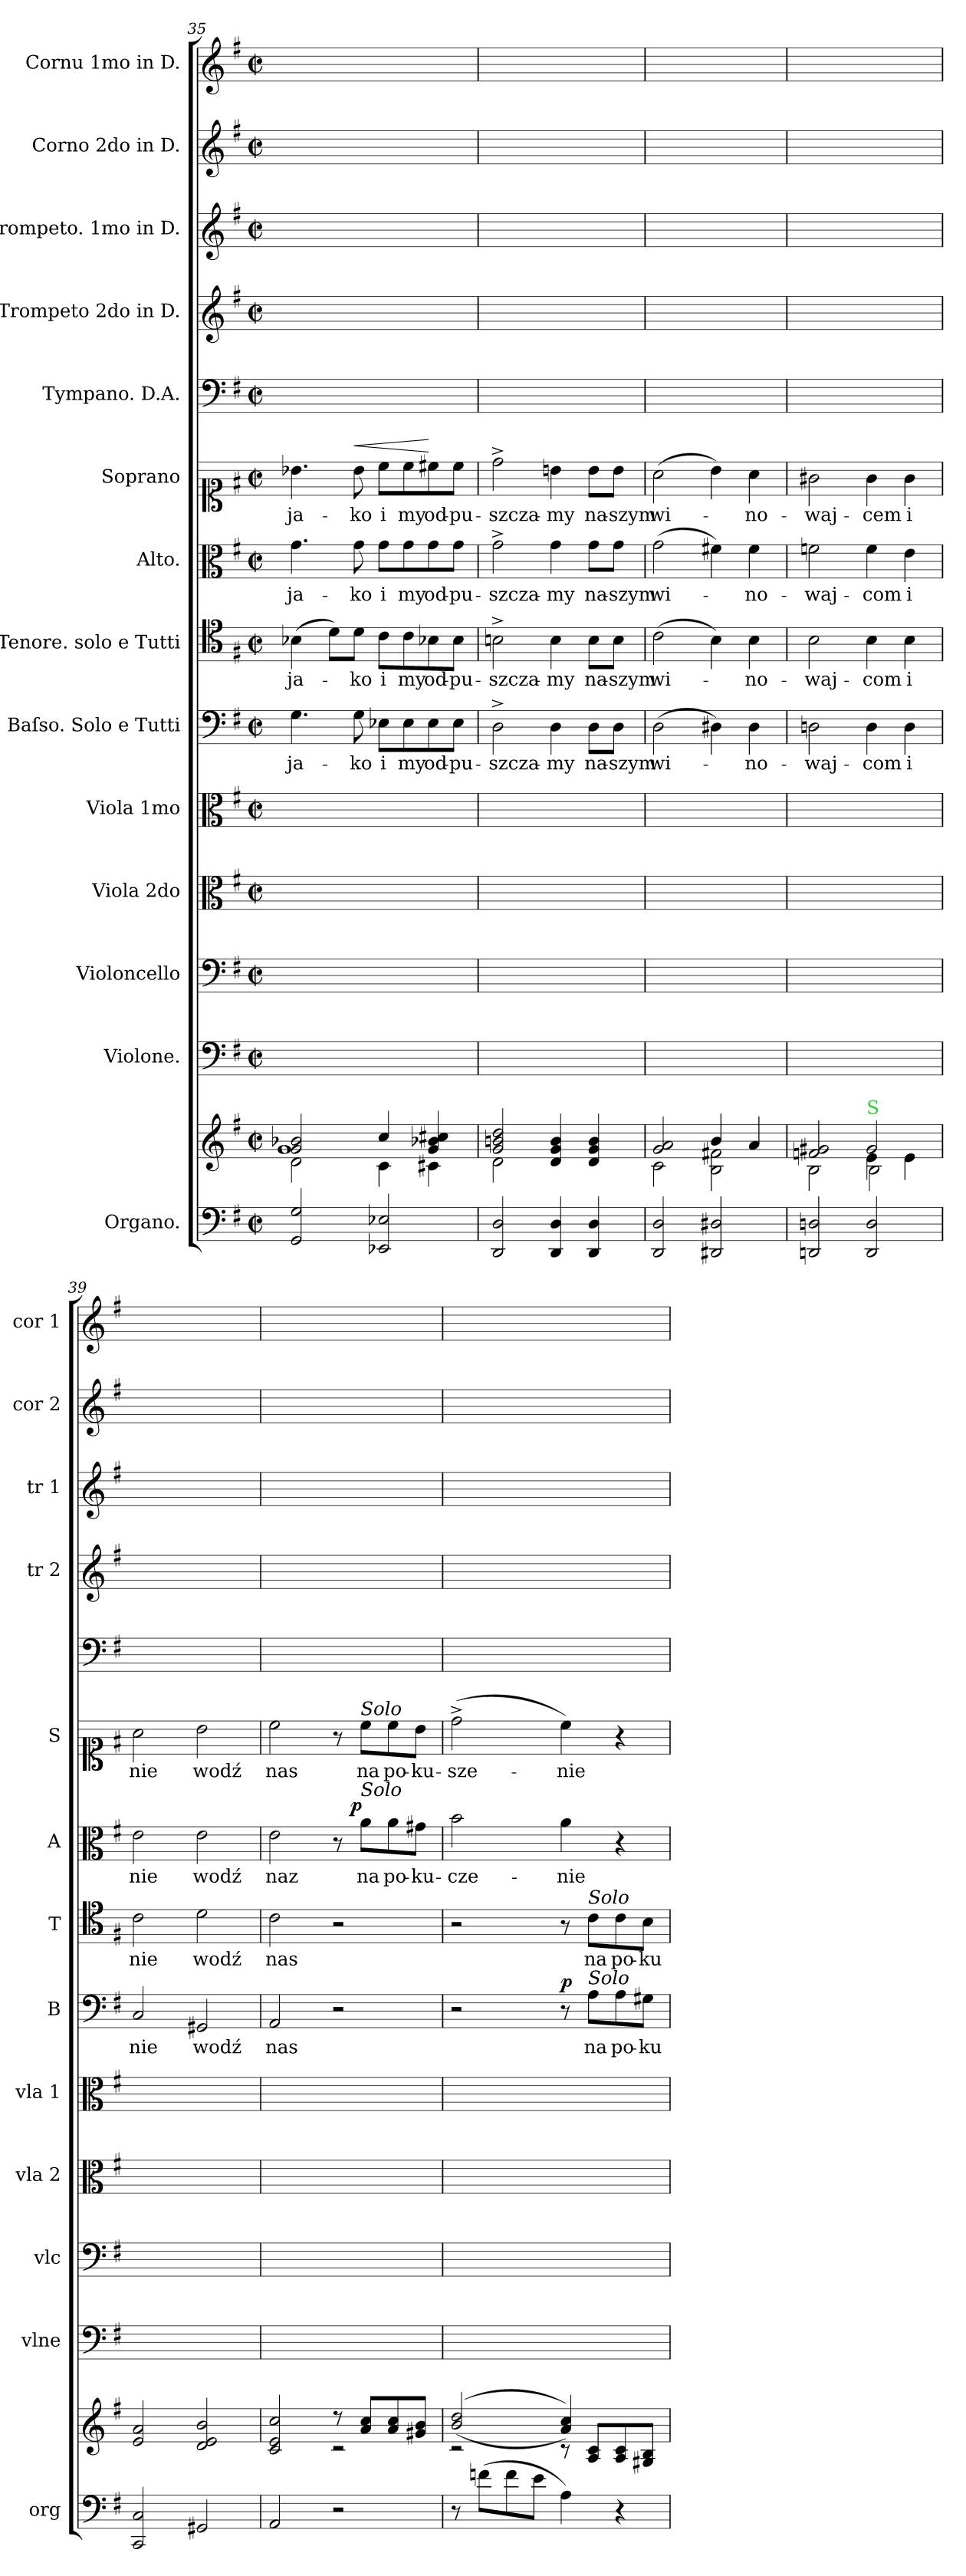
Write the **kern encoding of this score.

**kern	**kern	**kern	**kern	**kern	**kern	**kern	**text	**dynam	**kern	**text	**kern	**text	**dynam	**kern	**text	**dynam	**kern	**kern	**kern	**kern	**kern
*part14	*part14	*part13	*part12	*part11	*part10	*part9	*part9	*part9	*part8	*part8	*part7	*part7	*part7	*part6	*part6	*part6	*part5	*part4	*part3	*part2	*part1
*staff15	*staff14	*staff13	*staff12	*staff11	*staff10	*staff9	*staff9	*staff9	*staff8	*staff8	*staff7	*staff7	*staff7	*staff6	*staff6	*staff6	*staff5	*staff4	*staff3	*staff2	*staff1
*I"Organo.	*	*I"Violone.	*I"Violoncello	*I"Viola 2do	*I"Viola 1mo	*I"Baſso. Solo e Tutti	*	*	*I"Tenore. solo e Tutti	*	*I"Alto.	*	*	*I"Soprano	*	*	*I"Tympano. D.A.	*I"Trompeto 2do in D.	*I"Trompeto. 1mo in D.	*I"Corno 2do in D.	*I"Cornu 1mo in D.
*I'org	*	*I'vlne	*I'vlc	*I'vla 2	*I'vla 1	*I'B	*	*	*I'T	*	*I'A	*	*	*I'S	*	*	*	*I'tr 2	*I'tr 1	*I'cor 2	*I'cor 1
*clefF4	*clefG2	*clefF4	*clefF4	*clefC3	*clefC3	*clefF4	*	*	*clefC4	*	*clefC3	*	*	*clefC1	*	*	*clefF4	*clefG2	*clefG2	*clefG2	*clefG2
*k[f#]	*k[f#]	*k[f#]	*k[f#]	*k[f#]	*k[f#]	*k[f#]	*	*	*k[f#]	*	*k[f#]	*	*	*k[f#]	*	*	*k[f#]	*k[f#]	*k[f#]	*k[f#]	*k[f#]
*G:	*G:	*G:	*G:	*G:	*G:	*G:	*	*	*G:	*	*G:	*	*	*G:	*	*	*G:	*G:	*G:	*G:	*G:
*M2/2	*M2/2	*M2/2	*M2/2	*M2/2	*M2/2	*M2/2	*	*	*M2/2	*	*M2/2	*	*	*M2/2	*	*	*M2/2	*M2/2	*M2/2	*M2/2	*M2/2
*met(c|)	*met(c|)	*met(c|)	*met(c|)	*met(c|)	*met(c|)	*met(c|)	*	*	*met(c|)	*	*met(c|)	*	*	*met(c|)	*	*	*met(c|)	*met(c|)	*met(c|)	*met(c|)	*met(c|)
=35	=35	=35	=35	=35	=35	=35	=35	=35	=35	=35	=35	=35	=35	=35	=35	=35	=35	=35	=35	=35	=35
*	*^	*	*	*	*	*	*	*	*	*	*	*	*	*	*	*	*	*	*	*	*
*	*	*^	*	*	*	*	*	*	*	*	*	*	*	*	*	*	*	*	*	*	*	*
2GG/ 2G/	2g/ 2b-X/	1g	2d\	1ryy	1ryy	1ryy	1ryy	4.G\	ja-	.	(4B-X\	ja-	4.g\	ja-	.	4.b-X\	ja-	.	1ryy	1ryy	1ryy	1ryy	1ryy
.	.	.	.	.	.	.	.	.	.	.	8d\L)	.	.	.	.	.	.	.	.	.	.	.	.
!	!	!	!	!	!	!	!	!	!	!	!	!	!	!	!	!	!	!LO:HP:a	!	!	!	!	!
.	.	.	.	.	.	.	.	8G\	-ko	.	8d\J	-ko	8g\	-ko	.	8b-\	-ko	<	.	.	.	.	.
2EE-X/ 2E-X/	4cc/	.	4c\	.	.	.	.	8E-X\L	i	.	8c\L	i	8g\L	i	.	8cc\L	i	.	.	.	.	.	.
.	.	.	.	.	.	.	.	8E-\	my	.	8c\	my	8g\	my	.	8cc\	my	.	.	.	.	.	.
.	4g/ 4b-X/ 4cc#X/	.	4c#X\	.	.	.	.	8E-\	od-	.	8B-X\	od-	8g\	od-	.	8cc#X\	od-	[	.	.	.	.	.
.	.	.	.	.	.	.	.	8E-\J	-pu-	.	8B-\J	-pu-	8g\J	-pu-	.	8cc#\J	-pu-	.	.	.	.	.	.
*	*	*v	*v	*	*	*	*	*	*	*	*	*	*	*	*	*	*	*	*	*	*	*	*
=36	=36	=36	=36	=36	=36	=36	=36	=36	=36	=36	=36	=36	=36	=36	=36	=36	=36	=36	=36	=36	=36	=36
2DD/ 2D/	2g/ 2bn/ 2dd/	2d\	1ryy	1ryy	1ryy	1ryy	2D^\	-szcza-	.	2Bn^\	-szcza-	2g^\	-szcza-	.	2dd^\	-szcza-	.	1ryy	1ryy	1ryy	1ryy	1ryy
4DD/ 4D/	4d/ 4g/ 4b/	2ryy	.	.	.	.	4D\	-my	.	4B\	-my	4g\	-my	.	4bn\	-my	.	.	.	.	.	.
4DD/ 4D/	4d/ 4g/ 4b/	.	.	.	.	.	8D\L	na-	.	8B\L	na-	8g\L	na-	.	8b\L	na-	.	.	.	.	.	.
.	.	.	.	.	.	.	8D\J	-szym	.	8B\J	-szym	8g\J	-szym	.	8b\J	-szym	.	.	.	.	.	.
=37	=37	=37	=37	=37	=37	=37	=37	=37	=37	=37	=37	=37	=37	=37	=37	=37	=37	=37	=37	=37	=37	=37
2DD/ 2D/	2g/ 2a/	2c\	1ryy	1ryy	1ryy	1ryy	(2D\	wi-	.	(2c\	wi-	(2g\	wi-	.	(2a\	wi-	.	1ryy	1ryy	1ryy	1ryy	1ryy
2DD#X/ 2D#X/	4b/	2B\ 2f#X\	.	.	.	.	4D#X\)	.	.	4B\)	.	4f#X\)	.	.	4b\)	.	.	.	.	.	.	.
.	4a/	.	.	.	.	.	4D#\	-no-	.	4B\	-no-	4f#\	-no-	.	4a\	-no-	.	.	.	.	.	.
=38	=38	=38	=38	=38	=38	=38	=38	=38	=38	=38	=38	=38	=38	=38	=38	=38	=38	=38	=38	=38	=38	=38
*	*	*^	*	*	*	*	*	*	*	*	*	*	*	*	*	*	*	*	*	*	*	*
2DDn/ 2Dn/	2fn/ 2g#X/	2B\	2ryy	1ryy	1ryy	1ryy	1ryy	2Dn\	-waj-	.	2B\	-waj-	2fn\	-waj-	.	2g#X\	-waj-	.	1ryy	1ryy	1ryy	1ryy	1ryy
!	!LO:TX:a:color=limegreen:t=S	!	!	!	!	!	!	!	!	!	!	!	!	!	!	!	!	!	!	!	!	!	!
2DD/ 2D/	2g#/	4e\	2B\	.	.	.	.	4D\	-com	.	4B\	-com	4f\	-com	.	4g#\	-cem	.	.	.	.	.	.
.	.	4e\	.	.	.	.	.	4D\	i	.	4B\	i	4e\	i	.	4g#\	i	.	.	.	.	.	.
*	*v	*v	*v	*	*	*	*	*	*	*	*	*	*	*	*	*	*	*	*	*	*	*	*
=39	=39	=39	=39	=39	=39	=39	=39	=39	=39	=39	=39	=39	=39	=39	=39	=39	=39	=39	=39	=39	=39
2CC/ 2C/	2e/ 2a/	1ryy	1ryy	1ryy	1ryy	2C/	nie	.	2c\	nie	2e\	nie	.	2a\	nie	.	1ryy	1ryy	1ryy	1ryy	1ryy
2GG#X/	2d/ 2e/ 2b/	.	.	.	.	2GG#X/	wodź	.	2d\	wodź	2e\	wodź	.	2b\	wodź	.	.	.	.	.	.
=40	=40	=40	=40	=40	=40	=40	=40	=40	=40	=40	=40	=40	=40	=40	=40	=40	=40	=40	=40	=40	=40
*	*^	*	*	*	*	*	*	*	*	*	*	*	*	*	*	*	*	*	*	*	*
2AA/	2c/ 2e/ 2cc/	2ryy	1ryy	1ryy	1ryy	1ryy	2AA/	nas	.	2c\	nas	2e\	naz	.	2cc\	nas	.	1ryy	1ryy	1ryy	1ryy	1ryy
2r	8r	2rc	.	.	.	.	2r	.	.	2r	.	8r	.	.	8r	.	.	.	.	.	.	.
!	!	!	!	!	!	!	!	!	!	!	!	!	!	!	!LO:TX:a:i:t=Solo	!	!	!	!	!	!	!
!	!	!	!	!	!	!	!	!	!	!	!	!LO:TX:a:i:t=Solo	!	!	!	!	!	!	!	!	!	!
!	!	!	!	!	!	!	!	!	!	!	!	!	!	!LO:DY:b:rj	!	!	!	!	!	!	!	!
.	8a!/ 8cc!/L	.	.	.	.	.	.	.	.	.	.	8a\L	na	p	8cc\L	na	.	.	.	.	.	.
.	8a!/ 8cc!/	.	.	.	.	.	.	.	.	.	.	8a\	po-	.	8cc\	po-	.	.	.	.	.	.
.	8g#X!/ 8b!/J	.	.	.	.	.	.	.	.	.	.	8g#X\J	-ku-	.	8b\J	-ku-	.	.	.	.	.	.
=41	=41	=41	=41	=41	=41	=41	=41	=41	=41	=41	=41	=41	=41	=41	=41	=41	=41	=41	=41	=41	=41	=41
8r	(<(>2b!/ 2dd!/	2rc	1ryy	1ryy	1ryy	1ryy	2r	.	.	2r	.	2b\	-cze-	.	(2dd^\	-sze-	.	1ryy	1ryy	1ryy	1ryy	1ryy
(8fn\L	.	.	.	.	.	.	.	.	.	.	.	.	.	.	.	.	.	.	.	.	.	.
8f\	.	.	.	.	.	.	.	.	.	.	.	.	.	.	.	.	.	.	.	.	.	.
8e\J	.	.	.	.	.	.	.	.	.	.	.	.	.	.	.	.	.	.	.	.	.	.
!	!	!	!	!	!	!	!	!	!LO:DY:b	!	!	!	!	!	!	!	!	!	!	!	!	!
4A\)	4a!/ 4cc!/))	8rc	.	.	.	.	8r	.	p	8r	.	4a\	-nie	.	4cc\)	-nie	.	.	.	.	.	.
!	!	!	!	!	!	!	!	!	!	!LO:TX:a:i:t=Solo	!	!	!	!	!	!	!	!	!	!	!	!
!	!	!	!	!	!	!	!LO:TX:a:i:t=Solo	!	!	!	!	!	!	!	!	!	!	!	!	!	!	!
.	.	8A!/ 8c!/L	.	.	.	.	8A\L	na	.	8c\L	na	.	.	.	.	.	.	.	.	.	.	.
4r	4ryy	8A!/ 8c!/	.	.	.	.	8A\	po-	.	8c\	po-	4r	.	.	4r	.	.	.	.	.	.	.
.	.	8G#X!/ 8B!/J	.	.	.	.	8G#X\J	-ku-	.	8B\J	-ku-	.	.	.	.	.	.	.	.	.	.	.
*	*v	*v	*	*	*	*	*	*	*	*	*	*	*	*	*	*	*	*	*	*	*	*
=	=	=	=	=	=	=	=	=	=	=	=	=	=	=	=	=	=	=	=	=	=
*-	*-	*-	*-	*-	*-	*-	*-	*-	*-	*-	*-	*-	*-	*-	*-	*-	*-	*-	*-	*-	*-
